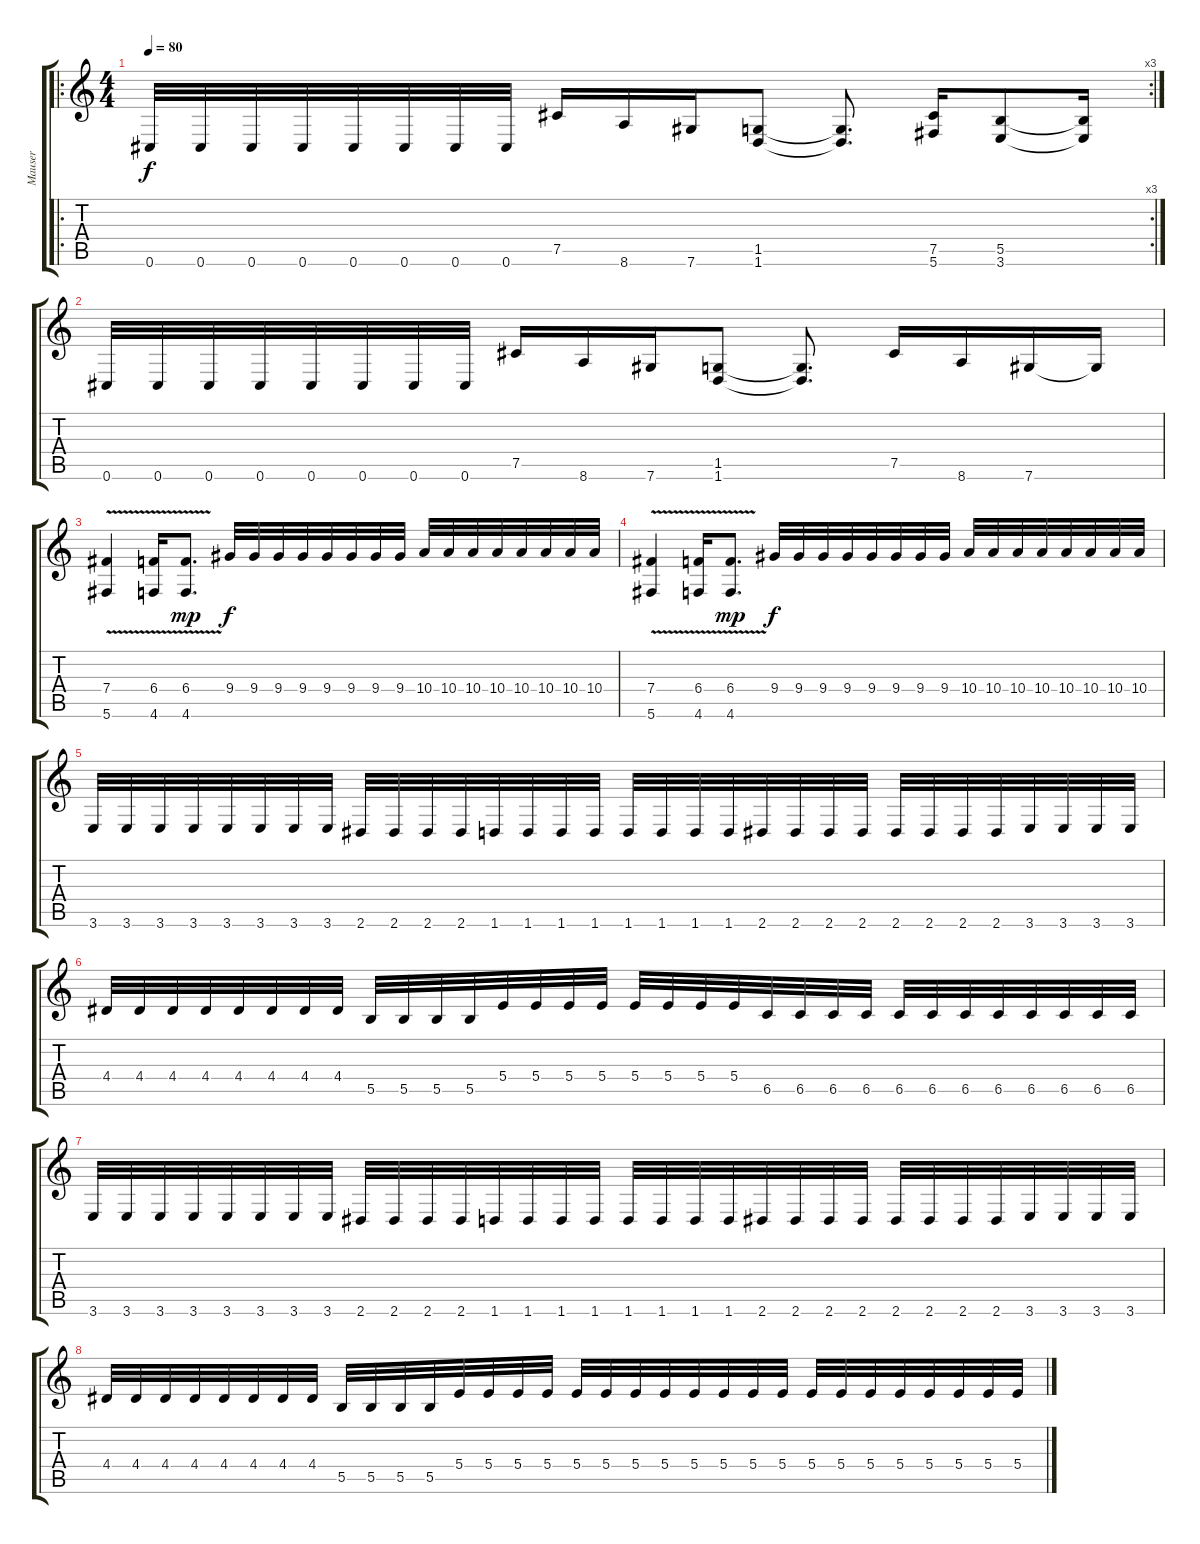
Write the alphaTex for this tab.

\track ("Mauser" "Mauser") {instrument distortionguitar}
\staff {score tabs}
\tuning (Db4 Ab3 E3 B2 Gb2 Db2) {hide}
\ro
\rc 3
\ts (4 4)
\tempo 80
\clef g2
\ks c
0.6.32{dy f} 0.6.32 0.6.32 0.6.32 0.6.32 0.6.32 0.6.32 0.6.32 7.5.16 8.6.16 7.6.16 (1.5 1.6).8 (1.5{t} 1.6{t}).8{d} (7.5 5.6).16 (5.5 3.6).8 (5.5{t} 3.6{t}).16 |
0.6.32 0.6.32 0.6.32 0.6.32 0.6.32 0.6.32 0.6.32 0.6.32 7.5.16 8.6.16 7.6.16 (1.5 1.6).8 (1.5{t} 1.6{t}).8{d} 7.5.16 8.6.16 7.6.16 7.6{t}.16 |
(7.4 5.6{v}).4 (6.4 4.6{v}).16 (6.4 4.6{v}).8{d dy mp} 9.4.32{dy f} 9.4.32 9.4.32 9.4.32 9.4.32 9.4.32 9.4.32 9.4.32 10.4.32 10.4.32 10.4.32 10.4.32 10.4.32 10.4.32 10.4.32 10.4.32 |
(7.4 5.6{v}).4 (6.4 4.6{v}).16 (6.4 4.6{v}).8{d dy mp} 9.4.32{dy f} 9.4.32 9.4.32 9.4.32 9.4.32 9.4.32 9.4.32 9.4.32 10.4.32 10.4.32 10.4.32 10.4.32 10.4.32 10.4.32 10.4.32 10.4.32 |
3.6.32 3.6.32 3.6.32 3.6.32 3.6.32 3.6.32 3.6.32 3.6.32 2.6.32 2.6.32 2.6.32 2.6.32 1.6.32 1.6.32 1.6.32 1.6.32 1.6.32 1.6.32 1.6.32 1.6.32 2.6.32 2.6.32 2.6.32 2.6.32 2.6.32 2.6.32 2.6.32 2.6.32 3.6.32 3.6.32 3.6.32 3.6.32 |
4.4.32 4.4.32 4.4.32 4.4.32 4.4.32 4.4.32 4.4.32 4.4.32 5.5.32 5.5.32 5.5.32 5.5.32 5.4.32 5.4.32 5.4.32 5.4.32 5.4.32 5.4.32 5.4.32 5.4.32 6.5.32 6.5.32 6.5.32 6.5.32 6.5.32 6.5.32 6.5.32 6.5.32 6.5.32 6.5.32 6.5.32 6.5.32 |
3.6.32 3.6.32 3.6.32 3.6.32 3.6.32 3.6.32 3.6.32 3.6.32 2.6.32 2.6.32 2.6.32 2.6.32 1.6.32 1.6.32 1.6.32 1.6.32 1.6.32 1.6.32 1.6.32 1.6.32 2.6.32 2.6.32 2.6.32 2.6.32 2.6.32 2.6.32 2.6.32 2.6.32 3.6.32 3.6.32 3.6.32 3.6.32 |
4.4.32 4.4.32 4.4.32 4.4.32 4.4.32 4.4.32 4.4.32 4.4.32 5.5.32 5.5.32 5.5.32 5.5.32 5.4.32 5.4.32 5.4.32 5.4.32 5.4.32 5.4.32 5.4.32 5.4.32 5.4.32 5.4.32 5.4.32 5.4.32 5.4.32 5.4.32 5.4.32 5.4.32 5.4.32 5.4.32 5.4.32 5.4.32
